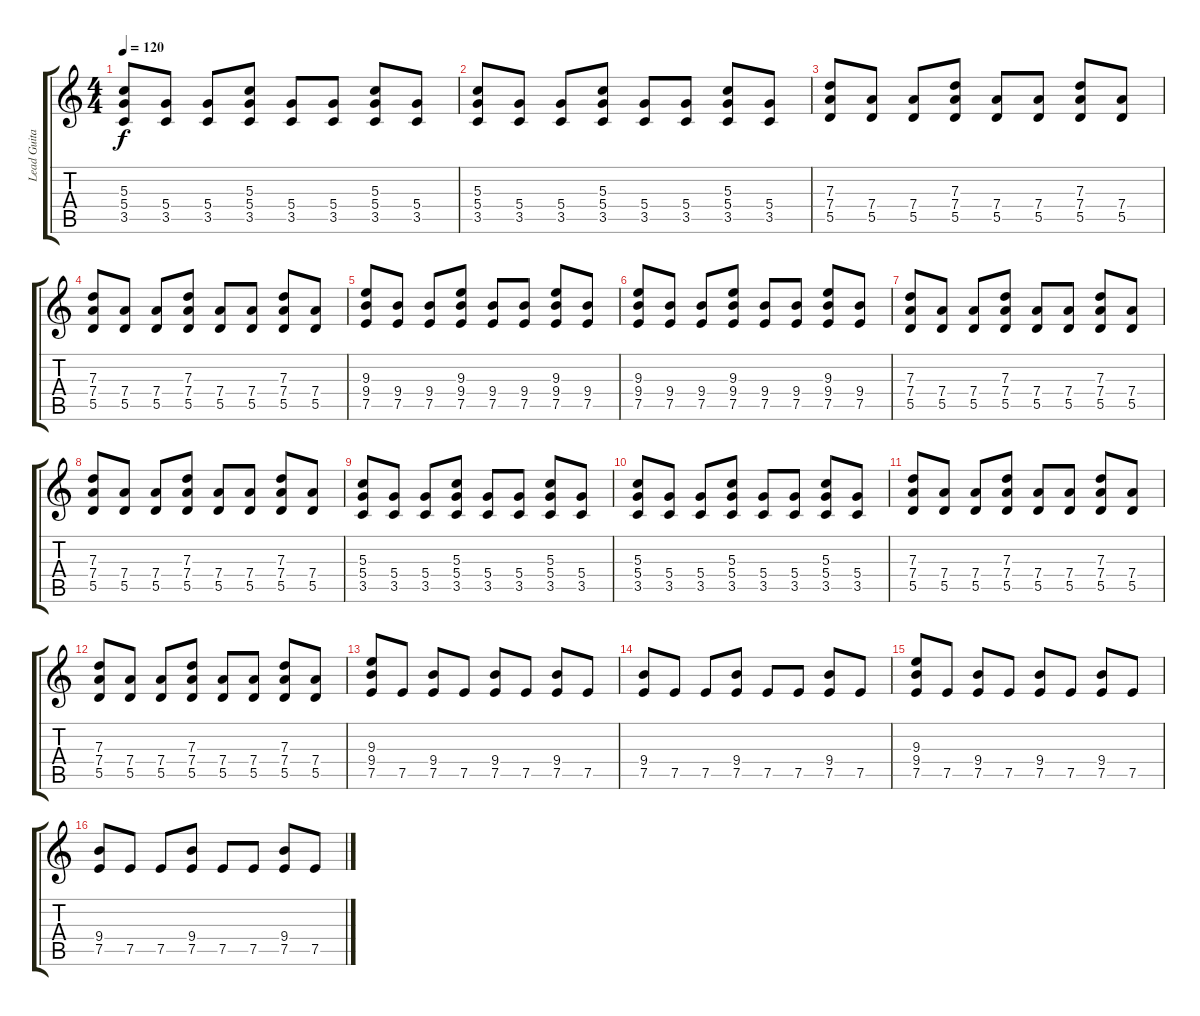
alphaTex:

\track ("Lead Guitar" "Lead Guita") {instrument distortionguitar}
\staff {score tabs}
\tuning (E4 B3 G3 D3 A2 E2) {hide}
\ts (4 4)
\tempo 120
\clef g2
\ks c
(5.3 5.4 3.5).8{dy f} (5.4 3.5).8 (5.4 3.5).8 (5.3 5.4 3.5).8 (5.4 3.5).8 (5.4 3.5).8 (5.3 5.4 3.5).8 (5.4 3.5).8 |
(5.3 5.4 3.5).8 (5.4 3.5).8 (5.4 3.5).8 (5.3 5.4 3.5).8 (5.4 3.5).8 (5.4 3.5).8 (5.3 5.4 3.5).8 (5.4 3.5).8 |
(7.3 7.4 5.5).8 (7.4 5.5).8 (7.4 5.5).8 (7.3 7.4 5.5).8 (7.4 5.5).8 (7.4 5.5).8 (7.3 7.4 5.5).8 (7.4 5.5).8 |
(7.3 7.4 5.5).8 (7.4 5.5).8 (7.4 5.5).8 (7.3 7.4 5.5).8 (7.4 5.5).8 (7.4 5.5).8 (7.3 7.4 5.5).8 (7.4 5.5).8 |
(9.3 9.4 7.5).8 (9.4 7.5).8 (9.4 7.5).8 (9.3 9.4 7.5).8 (9.4 7.5).8 (9.4 7.5).8 (9.3 9.4 7.5).8 (9.4 7.5).8 |
(9.3 9.4 7.5).8 (9.4 7.5).8 (9.4 7.5).8 (9.3 9.4 7.5).8 (9.4 7.5).8 (9.4 7.5).8 (9.3 9.4 7.5).8 (9.4 7.5).8 |
(7.3 7.4 5.5).8 (7.4 5.5).8 (7.4 5.5).8 (7.3 7.4 5.5).8 (7.4 5.5).8 (7.4 5.5).8 (7.3 7.4 5.5).8 (7.4 5.5).8 |
(7.3 7.4 5.5).8 (7.4 5.5).8 (7.4 5.5).8 (7.3 7.4 5.5).8 (7.4 5.5).8 (7.4 5.5).8 (7.3 7.4 5.5).8 (7.4 5.5).8 |
(5.3 5.4 3.5).8 (5.4 3.5).8 (5.4 3.5).8 (5.3 5.4 3.5).8 (5.4 3.5).8 (5.4 3.5).8 (5.3 5.4 3.5).8 (5.4 3.5).8 |
(5.3 5.4 3.5).8 (5.4 3.5).8 (5.4 3.5).8 (5.3 5.4 3.5).8 (5.4 3.5).8 (5.4 3.5).8 (5.3 5.4 3.5).8 (5.4 3.5).8 |
(7.3 7.4 5.5).8 (7.4 5.5).8 (7.4 5.5).8 (7.3 7.4 5.5).8 (7.4 5.5).8 (7.4 5.5).8 (7.3 7.4 5.5).8 (7.4 5.5).8 |
(7.3 7.4 5.5).8 (7.4 5.5).8 (7.4 5.5).8 (7.3 7.4 5.5).8 (7.4 5.5).8 (7.4 5.5).8 (7.3 7.4 5.5).8 (7.4 5.5).8 |
(9.3 9.4 7.5).8 7.5.8 (9.4 7.5).8 7.5.8 (9.4 7.5).8 7.5.8 (9.4 7.5).8 7.5.8 |
(9.4 7.5).8 7.5.8 7.5.8 (9.4 7.5).8 7.5.8 7.5.8 (9.4 7.5).8 7.5.8 |
(9.3 9.4 7.5).8 7.5.8 (9.4 7.5).8 7.5.8 (9.4 7.5).8 7.5.8 (9.4 7.5).8 7.5.8 |
(9.4 7.5).8 7.5.8 7.5.8 (9.4 7.5).8 7.5.8 7.5.8 (9.4 7.5).8 7.5.8
